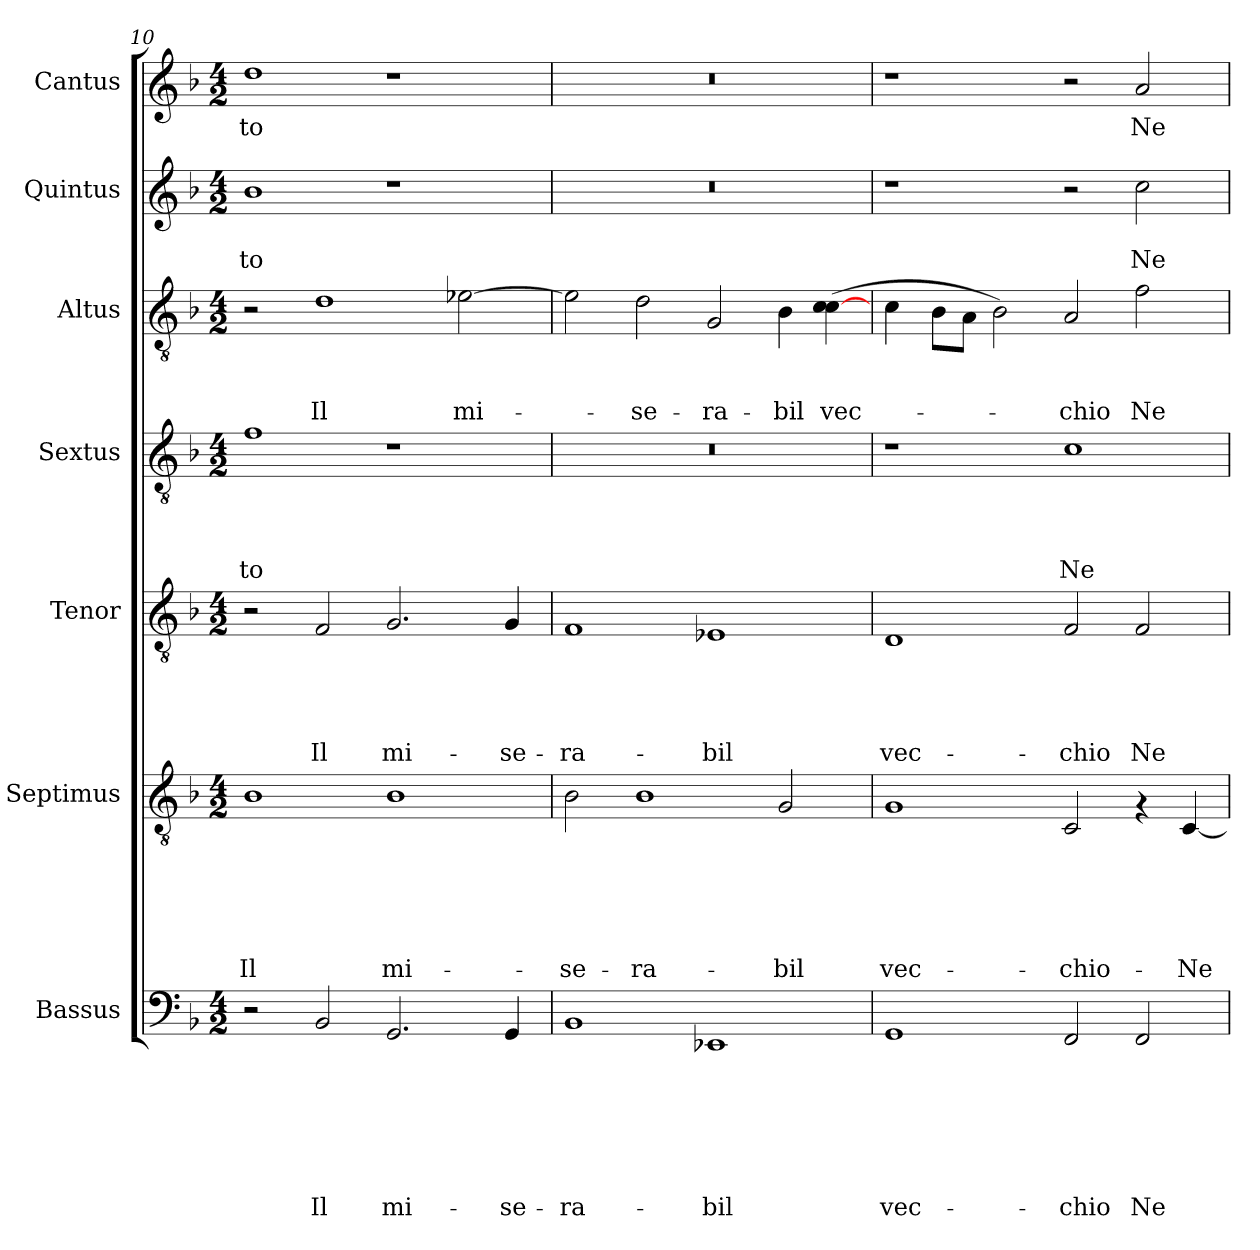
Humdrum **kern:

**kern	**text	**text	**text	**text	**text	**text	**text	**kern	**text	**text	**text	**text	**text	**text	**kern	**text	**text	**text	**text	**text	**kern	**text	**text	**text	**text	**kern	**text	**text	**text	**kern	**text	**text	**kern	**text
*part7	*part7	*part7	*part7	*part7	*part7	*part7	*part7	*part6	*part6	*part6	*part6	*part6	*part6	*part6	*part5	*part5	*part5	*part5	*part5	*part5	*part4	*part4	*part4	*part4	*part4	*part3	*part3	*part3	*part3	*part2	*part2	*part2	*part1	*part1
*staff7	*staff7	*staff7	*staff7	*staff7	*staff7	*staff7	*staff7	*staff6	*staff6	*staff6	*staff6	*staff6	*staff6	*staff6	*staff5	*staff5	*staff5	*staff5	*staff5	*staff5	*staff4	*staff4	*staff4	*staff4	*staff4	*staff3	*staff3	*staff3	*staff3	*staff2	*staff2	*staff2	*staff1	*staff1
*I"Bassus	*	*	*	*	*	*	*	*I"Septimus	*	*	*	*	*	*	*I"Tenor	*	*	*	*	*	*I"Sextus	*	*	*	*	*I"Altus	*	*	*	*I"Quintus	*	*	*I"Cantus	*
*clefF4	*	*	*	*	*	*	*	*clefGv2	*	*	*	*	*	*	*clefGv2	*	*	*	*	*	*clefGv2	*	*	*	*	*clefGv2	*	*	*	*clefG2	*	*	*clefG2	*
*k[b-]	*	*	*	*	*	*	*	*k[b-]	*	*	*	*	*	*	*k[b-]	*	*	*	*	*	*k[b-]	*	*	*	*	*k[b-]	*	*	*	*k[b-]	*	*	*k[b-]	*
*F:	*	*	*	*	*	*	*	*F:	*	*	*	*	*	*	*F:	*	*	*	*	*	*F:	*	*	*	*	*F:	*	*	*	*F:	*	*	*F:	*
*M4/2	*	*	*	*	*	*	*	*M4/2	*	*	*	*	*	*	*M4/2	*	*	*	*	*	*M4/2	*	*	*	*	*M4/2	*	*	*	*M4/2	*	*	*M4/2	*
=10	=10	=10	=10	=10	=10	=10	=10	=10	=10	=10	=10	=10	=10	=10	=10	=10	=10	=10	=10	=10	=10	=10	=10	=10	=10	=10	=10	=10	=10	=10	=10	=10	=10	=10
!	!	!	!	!	!	!	!	!	!	!	!	!	!	!LO:LY:b	!	!	!	!	!	!	!	!	!	!	!LO:LY:b	!	!	!	!	!	!	!LO:LY:b	!	!LO:LY:b
2r	.	.	.	.	.	.	.	1B-	.	.	.	.	.	Il	2r	.	.	.	.	.	1f	.	.	.	-to	2r	.	.	.	1b-	.	-to	1dd	-to
!	!	!	!	!	!	!	!LO:LY:b	!	!	!	!	!	!	!	!	!	!	!	!	!LO:LY:b	!	!	!	!	!	!	!	!	!LO:LY:b	!	!	!	!	!
2BB-/	.	.	.	.	.	.	Il	.	.	.	.	.	.	.	2F/	.	.	.	.	Il	.	.	.	.	.	1d	.	.	Il	.	.	.	.	.
!	!	!	!	!	!	!	!LO:LY:b	!	!	!	!	!	!	!LO:LY:b	!	!	!	!	!	!LO:LY:b	!	!	!	!	!	!	!	!	!	!	!	!	!	!
2.GG/	.	.	.	.	.	.	mi-	1B-	.	.	.	.	.	mi-	2.G/	.	.	.	.	mi-	1r	.	.	.	.	.	.	.	.	1r	.	.	1r	.
!	!	!	!	!	!	!	!	!	!	!	!	!	!	!	!	!	!	!	!	!	!	!	!	!	!	!	!	!	!LO:LY:b	!	!	!	!	!
.	.	.	.	.	.	.	.	.	.	.	.	.	.	.	.	.	.	.	.	.	.	.	.	.	.	[>2e-X\	.	.	mi-	.	.	.	.	.
!	!	!	!	!	!	!	!LO:LY:b	!	!	!	!	!	!	!	!	!	!	!	!	!LO:LY:b	!	!	!	!	!	!	!	!	!	!	!	!	!	!
4GG/	.	.	.	.	.	.	-se-	.	.	.	.	.	.	.	4G/	.	.	.	.	-se-	.	.	.	.	.	.	.	.	.	.	.	.	.	.
=11	=11	=11	=11	=11	=11	=11	=11	=11	=11	=11	=11	=11	=11	=11	=11	=11	=11	=11	=11	=11	=11	=11	=11	=11	=11	=11	=11	=11	=11	=11	=11	=11	=11	=11
!	!	!	!	!	!	!	!LO:LY:b	!	!	!	!	!	!	!LO:LY:b	!	!	!	!	!	!LO:LY:b	!	!	!	!	!	!	!	!	!	!	!	!	!	!
1BB-	.	.	.	.	.	.	-ra-	2B-\	.	.	.	.	.	-se-	1F	.	.	.	.	-ra-	0r	.	.	.	.	2e-\]	.	.	.	0r	.	.	0r	.
!	!	!	!	!	!	!	!	!	!	!	!	!	!	!LO:LY:b	!	!	!	!	!	!	!	!	!	!	!	!	!	!	!LO:LY:b	!	!	!	!	!
.	.	.	.	.	.	.	.	1B-	.	.	.	.	.	-ra-	.	.	.	.	.	.	.	.	.	.	.	2d\	.	.	-se-	.	.	.	.	.
!	!	!	!	!	!	!	!LO:LY:b	!	!	!	!	!	!	!	!	!	!	!	!	!LO:LY:b	!	!	!	!	!	!	!	!	!LO:LY:b	!	!	!	!	!
1EE-X	.	.	.	.	.	.	-bil	.	.	.	.	.	.	.	1E-X	.	.	.	.	-bil	.	.	.	.	.	2G/	.	.	-ra-	.	.	.	.	.
!	!	!	!	!	!	!	!	!	!	!	!	!	!	!LO:LY:b	!	!	!	!	!	!	!	!	!	!	!	!	!	!	!LO:LY:b	!	!	!	!	!
.	.	.	.	.	.	.	.	2G/	.	.	.	.	.	-bil	.	.	.	.	.	.	.	.	.	.	.	4B-\	.	.	-bil	.	.	.	.	.
!	!	!	!	!	!	!	!	!	!	!	!	!	!	!	!	!	!	!	!	!	!	!	!	!	!	!	!	!	!LO:LY:b	!	!	!	!	!
.	.	.	.	.	.	.	.	.	.	.	.	.	.	.	.	.	.	.	.	.	.	.	.	.	.	(>4c\ [>4c\	.	.	vec-	.	.	.	.	.
=12	=12	=12	=12	=12	=12	=12	=12	=12	=12	=12	=12	=12	=12	=12	=12	=12	=12	=12	=12	=12	=12	=12	=12	=12	=12	=12	=12	=12	=12	=12	=12	=12	=12	=12
!	!	!	!	!	!	!	!LO:LY:b	!	!	!	!	!	!	!LO:LY:b	!	!	!	!	!	!LO:LY:b	!	!	!	!	!	!	!	!	!	!	!	!	!	!
1GG	.	.	.	.	.	.	vec-	1G	.	.	.	.	.	vec-	1D	.	.	.	.	vec-	1r	.	.	.	.	4c\	.	.	.	1r	.	.	1r	.
.	.	.	.	.	.	.	.	.	.	.	.	.	.	.	.	.	.	.	.	.	.	.	.	.	.	8B-\L	.	.	.	.	.	.	.	.
.	.	.	.	.	.	.	.	.	.	.	.	.	.	.	.	.	.	.	.	.	.	.	.	.	.	8A\J	.	.	.	.	.	.	.	.
.	.	.	.	.	.	.	.	.	.	.	.	.	.	.	.	.	.	.	.	.	.	.	.	.	.	2B-\)	.	.	.	.	.	.	.	.
!	!	!	!	!	!	!	!LO:LY:b	!	!	!	!	!	!	!LO:LY:b	!	!	!	!	!	!LO:LY:b	!	!	!	!	!LO:LY:b	!	!	!	!LO:LY:b	!	!	!	!	!
2FF/	.	.	.	.	.	.	-chio	2C/	.	.	.	.	.	-chio-	2F/	.	.	.	.	-chio	1c	.	.	.	Ne	2A/	.	.	-chio	2r	.	.	2r	.
!	!	!	!	!	!	!	!LO:LY:b	!	!	!	!	!	!	!	!	!	!	!	!	!LO:LY:b	!	!	!	!	!	!	!	!	!LO:LY:b	!	!	!LO:LY:b	!	!LO:LY:b
2FF/	.	.	.	.	.	.	Ne	4rF	.	.	.	.	.	.	2F/	.	.	.	.	Ne	.	.	.	.	.	2f\	.	.	Ne	2cc\	.	Ne	2a/	Ne
!	!	!	!	!	!	!	!	!	!	!	!	!	!	!LO:LY:b	!	!	!	!	!	!	!	!	!	!	!	!	!	!	!	!	!	!	!	!
.	.	.	.	.	.	.	.	[<4C/	.	.	.	.	.	-Ne	.	.	.	.	.	.	.	.	.	.	.	.	.	.	.	.	.	.	.	.
=	=	=	=	=	=	=	=	=	=	=	=	=	=	=	=	=	=	=	=	=	=	=	=	=	=	=	=	=	=	=	=	=	=	=
*-	*-	*-	*-	*-	*-	*-	*-	*-	*-	*-	*-	*-	*-	*-	*-	*-	*-	*-	*-	*-	*-	*-	*-	*-	*-	*-	*-	*-	*-	*-	*-	*-	*-	*-
